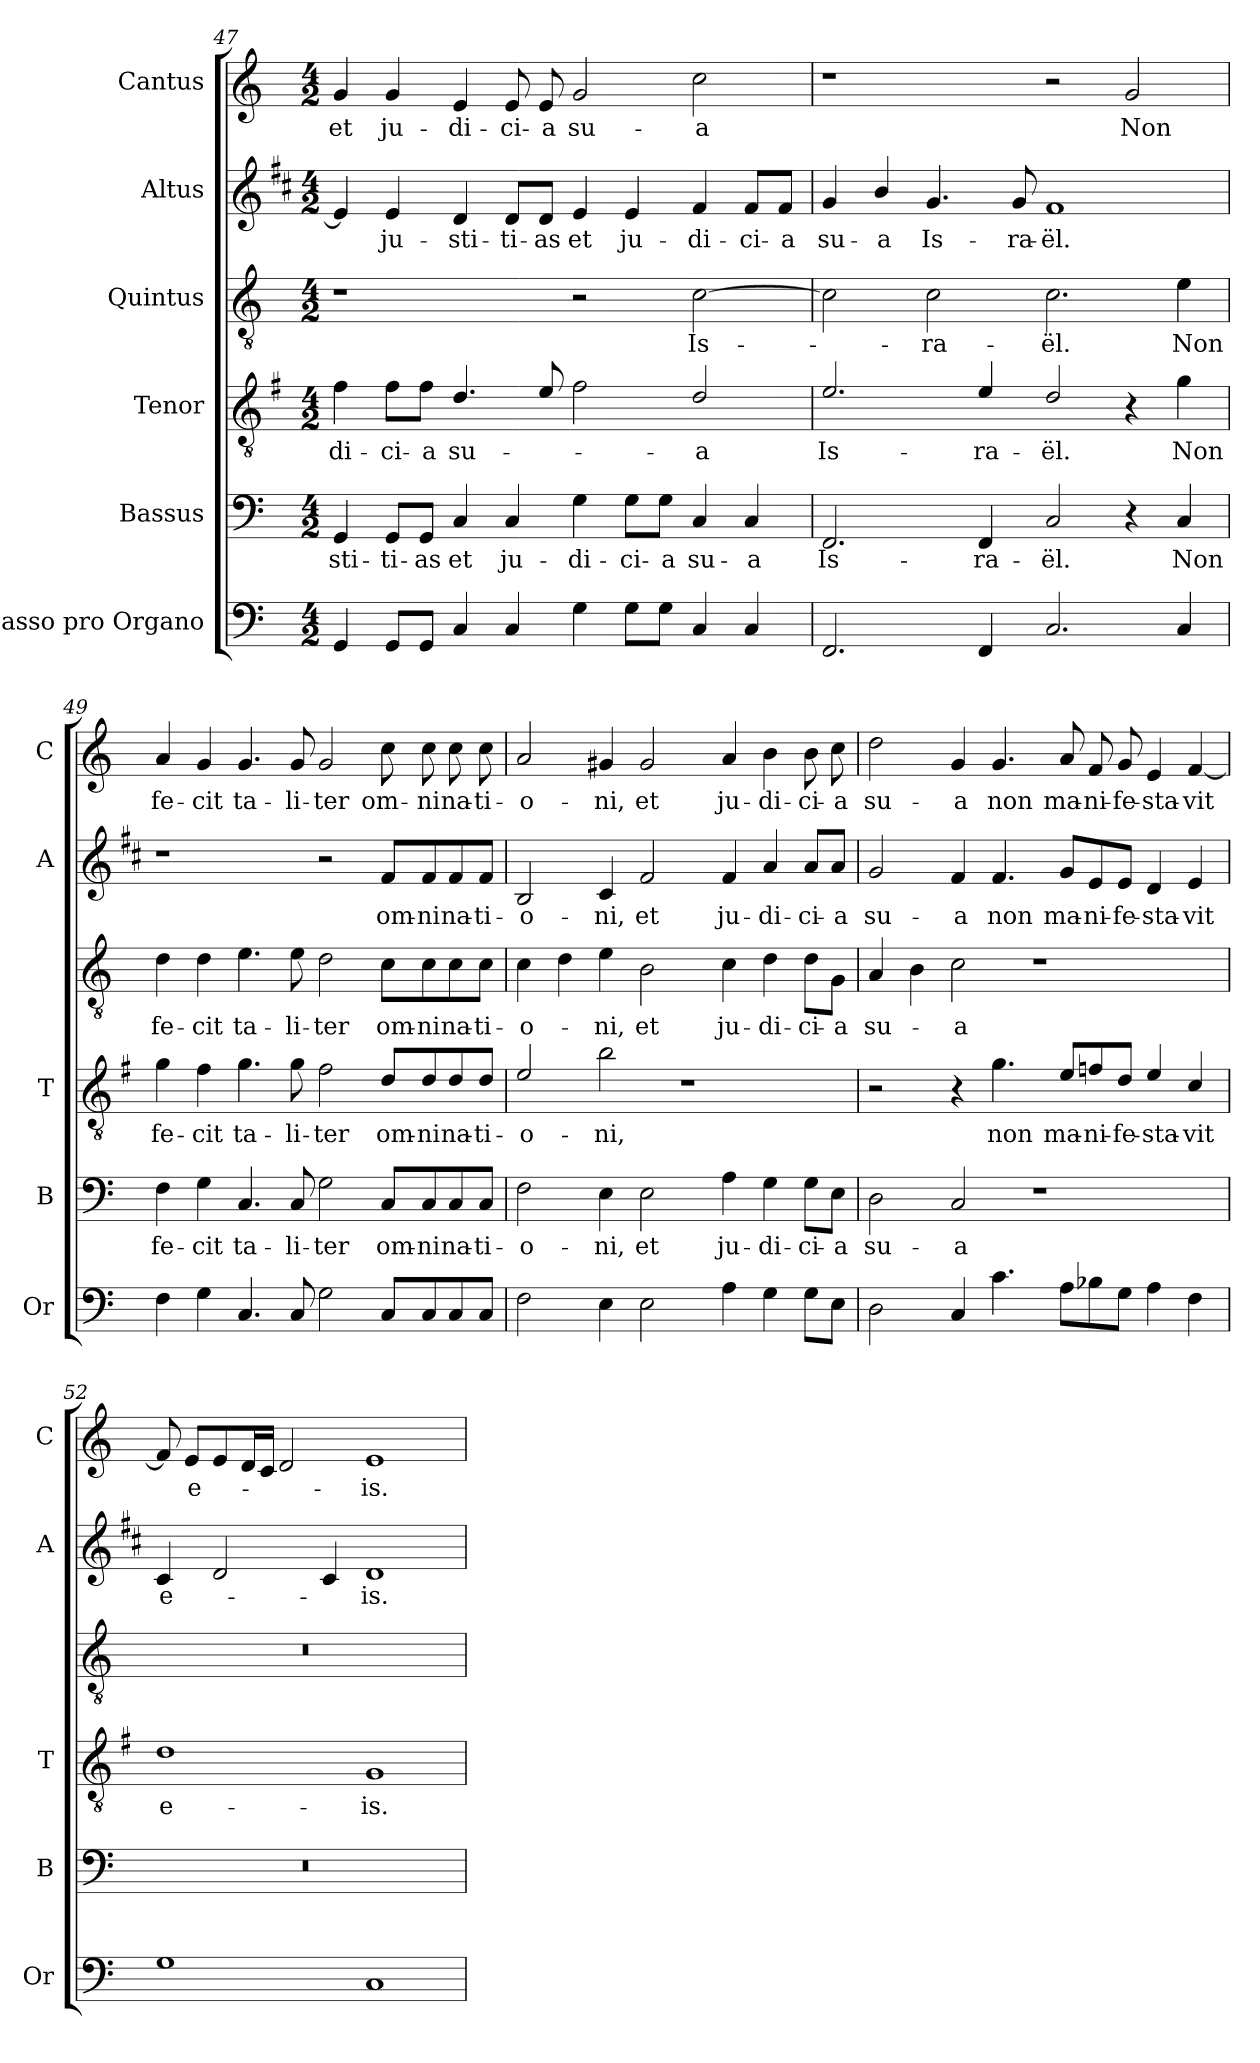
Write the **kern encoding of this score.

**kern	**kern	**text	**kern	**text	**kern	**text	**kern	**text	**kern	**text
*part6	*part5	*part5	*part4	*part4	*part3	*part3	*part2	*part2	*part1	*part1
*staff6	*staff5	*staff5	*staff4	*staff4	*staff3	*staff3	*staff2	*staff2	*staff1	*staff1
*I"Basso pro Organo	*I"Bassus	*	*I"Tenor	*	*I"Quintus	*	*I"Altus	*	*I"Cantus	*
*I'Or	*I'B	*	*I'T	*	*	*	*I'A	*	*I'C	*
*clefF4	*clefF4	*	*clefGv2	*	*clefGv2	*	*clefG2	*	*clefG2	*
*	*	*	*ITrd4c7	*	*	*	*ITrd1c2	*	*	*
*k[]	*k[]	*	*k[]	*	*k[]	*	*k[]	*	*k[]	*
*C:	*C:	*	*C:	*	*C:	*	*C:	*	*C:	*
*M4/2	*M4/2	*	*M4/2	*	*M4/2	*	*M4/2	*	*M4/2	*
=47	=47	=47	=47	=47	=47	=47	=47	=47	=47	=47
!	!	!LO:LY:b	!	!LO:LY:b	!	!	!	!	!	!LO:LY:b
4GG/	4GG/	-sti-	4B\	-di-	1r	.	4d/]	.	4g/	et
!	!	!LO:LY:b	!	!LO:LY:b	!	!	!	!LO:LY:b	!	!LO:LY:b
8GG/L	8GG/L	-ti-	8B\L	-ci-	.	.	4d/	ju-	4g/	ju-
!	!	!LO:LY:b	!	!LO:LY:b	!	!	!	!	!	!
8GG/J	8GG/J	-as	8B\J	-a	.	.	.	.	.	.
!	!	!LO:LY:b	!	!LO:LY:b	!	!	!	!LO:LY:b	!	!LO:LY:b
4C/	4C/	et	4.G/	su-	.	.	4c/	-sti-	4e/	-di-
!	!	!LO:LY:b	!	!	!	!	!	!LO:LY:b	!	!LO:LY:b
4C/	4C/	ju-	.	.	.	.	8c/L	-ti-	8e/	-ci-
!	!	!	!	!	!	!	!	!LO:LY:b	!	!LO:LY:b
.	.	.	8A/	.	.	.	8c/J	-as	8e/	-a
!	!	!LO:LY:b	!	!	!	!	!	!LO:LY:b	!	!LO:LY:b
4G\	4G\	-di-	2B\	.	2r	.	4d/	et	2g/	su-
!	!	!LO:LY:b	!	!	!	!	!	!LO:LY:b	!	!
8G\L	8G\L	-ci-	.	.	.	.	4d/	ju-	.	.
!	!	!LO:LY:b	!	!	!	!	!	!	!	!
8G\J	8G\J	-a	.	.	.	.	.	.	.	.
!	!	!LO:LY:b	!	!LO:LY:b	!	!LO:LY:b	!	!LO:LY:b	!	!LO:LY:b
4C/	4C/	su-	2G/	-a	[2c\	Is-	4e/	-di-	2cc\	-a
!	!	!LO:LY:b	!	!	!	!	!	!LO:LY:b	!	!
4C/	4C/	-a	.	.	.	.	8e/L	-ci-	.	.
!	!	!	!	!	!	!	!	!LO:LY:b	!	!
.	.	.	.	.	.	.	8e/J	-a	.	.
=48	=48	=48	=48	=48	=48	=48	=48	=48	=48	=48
!	!	!LO:LY:b	!	!LO:LY:b	!	!	!	!LO:LY:b	!	!
2.FF/	2.FF/	Is-	2.A/	Is-	2c\]	.	4f/	su-	1r	.
!	!	!	!	!	!	!	!	!LO:LY:b	!	!
.	.	.	.	.	.	.	4a/	-a	.	.
!	!	!	!	!	!	!LO:LY:b	!	!LO:LY:b	!	!
.	.	.	.	.	2c\	-ra-	4.f/	Is-	.	.
!	!	!LO:LY:b	!	!LO:LY:b	!	!	!	!	!	!
4FF/	4FF/	-ra-	4A/	-ra-	.	.	.	.	.	.
!	!	!	!	!	!	!	!	!LO:LY:b	!	!
.	.	.	.	.	.	.	8f/	-ra-	.	.
!	!	!LO:LY:b	!	!LO:LY:b	!	!LO:LY:b	!	!LO:LY:b	!	!
2.C/	2C/	-ël.	2G/	-ël.	2.c\	-ël.	1e	-ël.	2r	.
!	!	!	!	!	!	!	!	!	!	!LO:LY:b
.	4r	.	4r	.	.	.	.	.	2g/	Non
!	!	!LO:LY:b	!	!LO:LY:b	!	!LO:LY:b	!	!	!	!
4C/	4C/	Non	4c\	Non	4e\	Non	.	.	.	.
!!LO:LB:g=z
=49	=49	=49	=49	=49	=49	=49	=49	=49	=49	=49
!	!	!LO:LY:b	!	!LO:LY:b	!	!LO:LY:b	!	!	!	!LO:LY:b
4F\	4F\	fe-	4c\	fe-	4d\	fe-	1r	.	4a/	fe-
!	!	!LO:LY:b	!	!LO:LY:b	!	!LO:LY:b	!	!	!	!LO:LY:b
4G\	4G\	-cit	4B\	-cit	4d\	-cit	.	.	4g/	-cit
!	!	!LO:LY:b	!	!LO:LY:b	!	!LO:LY:b	!	!	!	!LO:LY:b
4.C/	4.C/	ta-	4.c\	ta-	4.e\	ta-	.	.	4.g/	ta-
!	!	!LO:LY:b	!	!LO:LY:b	!	!LO:LY:b	!	!	!	!LO:LY:b
8C/	8C/	-li-	8c\	-li-	8e\	-li-	.	.	8g/	-li-
!	!	!LO:LY:b	!	!LO:LY:b	!	!LO:LY:b	!	!	!	!LO:LY:b
2G\	2G\	-ter	2B\	-ter	2d\	-ter	2r	.	2g/	-ter
!	!	!LO:LY:b	!	!LO:LY:b	!	!LO:LY:b	!	!LO:LY:b	!	!LO:LY:b
8C/L	8C/L	om-	8G/L	om-	8c\L	om-	8e/L	om-	8cc\	om-
!	!	!LO:LY:b	!	!LO:LY:b	!	!LO:LY:b	!	!LO:LY:b	!	!LO:LY:b
8C/	8C/	-ni	8G/	-ni	8c\	-ni	8e/	-ni	8cc\	-ni
!	!	!LO:LY:b	!	!LO:LY:b	!	!LO:LY:b	!	!LO:LY:b	!	!LO:LY:b
8C/	8C/	na-	8G/	na-	8c\	na-	8e/	na-	8cc\	na-
!	!	!LO:LY:b	!	!LO:LY:b	!	!LO:LY:b	!	!LO:LY:b	!	!LO:LY:b
8C/J	8C/J	-ti-	8G/J	-ti-	8c\J	-ti-	8e/J	-ti-	8cc\	-ti-
=50	=50	=50	=50	=50	=50	=50	=50	=50	=50	=50
!	!	!LO:LY:b	!	!LO:LY:b	!	!LO:LY:b	!	!LO:LY:b	!	!LO:LY:b
2F\	2F\	-o-	2A/	-o-	4c\	-o-	2A/	-o-	2a/	-o-
.	.	.	.	.	4d\	.	.	.	.	.
!	!	!LO:LY:b	!	!LO:LY:b	!	!LO:LY:b	!	!LO:LY:b	!	!LO:LY:b
4E\	4E\	-ni,	2e\	-ni,	4e\	-ni,	4B/	-ni,	4g#X/	-ni,
!	!	!LO:LY:b	!	!	!	!LO:LY:b	!	!LO:LY:b	!	!LO:LY:b
2E\	2E\	et	.	.	2B\	et	2e/	et	2g#/	et
.	.	.	1r	.	.	.	.	.	.	.
!	!	!LO:LY:b	!	!	!	!LO:LY:b	!	!LO:LY:b	!	!LO:LY:b
4A\	4A\	ju-	.	.	4c\	ju-	4e/	ju-	4a/	ju-
!	!	!LO:LY:b	!	!	!	!LO:LY:b	!	!LO:LY:b	!	!LO:LY:b
4G\	4G\	-di-	.	.	4d\	-di-	4g/	-di-	4b\	-di-
!	!	!LO:LY:b	!	!	!	!LO:LY:b	!	!LO:LY:b	!	!LO:LY:b
8G\L	8G\L	-ci-	.	.	8d\L	-ci-	8g/L	-ci-	8b\	-ci-
!	!	!LO:LY:b	!	!	!	!LO:LY:b	!	!LO:LY:b	!	!LO:LY:b
8E\J	8E\J	-a	.	.	8G\J	-a	8g/J	-a	8cc\	-a
=51	=51	=51	=51	=51	=51	=51	=51	=51	=51	=51
!	!	!LO:LY:b	!	!	!	!LO:LY:b	!	!LO:LY:b	!	!LO:LY:b
2D\	2D\	su-	2r	.	4A/	su-	2f/	su-	2dd\	su-
.	.	.	.	.	4B\	.	.	.	.	.
!	!	!LO:LY:b	!	!	!	!LO:LY:b	!	!LO:LY:b	!	!LO:LY:b
4C/	2C/	-a	4r	.	2c\	-a	4e/	-a	4g/	-a
!	!	!	!	!LO:LY:b	!	!	!	!LO:LY:b	!	!LO:LY:b
4.c\	.	.	4.c\	non	.	.	4.e/	non	4.g/	non
.	1r	.	.	.	1r	.	.	.	.	.
!	!	!	!	!LO:LY:b	!	!	!	!LO:LY:b	!	!LO:LY:b
8A\L	.	.	8A/L	ma-	.	.	8f/L	ma-	8a/	ma-
!	!	!	!	!LO:LY:b	!	!	!	!LO:LY:b	!	!LO:LY:b
8B-X\	.	.	8B-X/	-ni-	.	.	8d/	-ni-	8f/	-ni-
!	!	!	!	!LO:LY:b	!	!	!	!LO:LY:b	!	!LO:LY:b
8G\J	.	.	8G/J	-fe-	.	.	8d/J	-fe-	8g/	-fe-
!	!	!	!	!LO:LY:b	!	!	!	!LO:LY:b	!	!LO:LY:b
4A\	.	.	4A/	-sta-	.	.	4c/	-sta-	4e/	-sta-
!	!	!	!	!LO:LY:b	!	!	!	!LO:LY:b	!	!LO:LY:b
4F\	.	.	4F/	-vit	.	.	4d/	-vit	[4f/	-vit
=52	=52	=52	=52	=52	=52	=52	=52	=52	=52	=52
!	!	!	!	!LO:LY:b	!	!	!	!LO:LY:b	!	!
1G	0r	.	1G	e-	0r	.	4B/	e-	8f/]	.
!	!	!	!	!	!	!	!	!	!	!LO:LY:b
.	.	.	.	.	.	.	.	.	8e/L	e-
.	.	.	.	.	.	.	2c/	.	8e/	.
.	.	.	.	.	.	.	.	.	16d/L	.
.	.	.	.	.	.	.	.	.	16c/JJ	.
.	.	.	.	.	.	.	.	.	2d/	.
.	.	.	.	.	.	.	4B/	.	.	.
!	!	!	!	!LO:LY:b	!	!	!	!LO:LY:b	!	!LO:LY:b
1C	.	.	1C	-is.	.	.	1c	-is.	1e	-is.
=	=	=	=	=	=	=	=	=	=	=
*-	*-	*-	*-	*-	*-	*-	*-	*-	*-	*-
